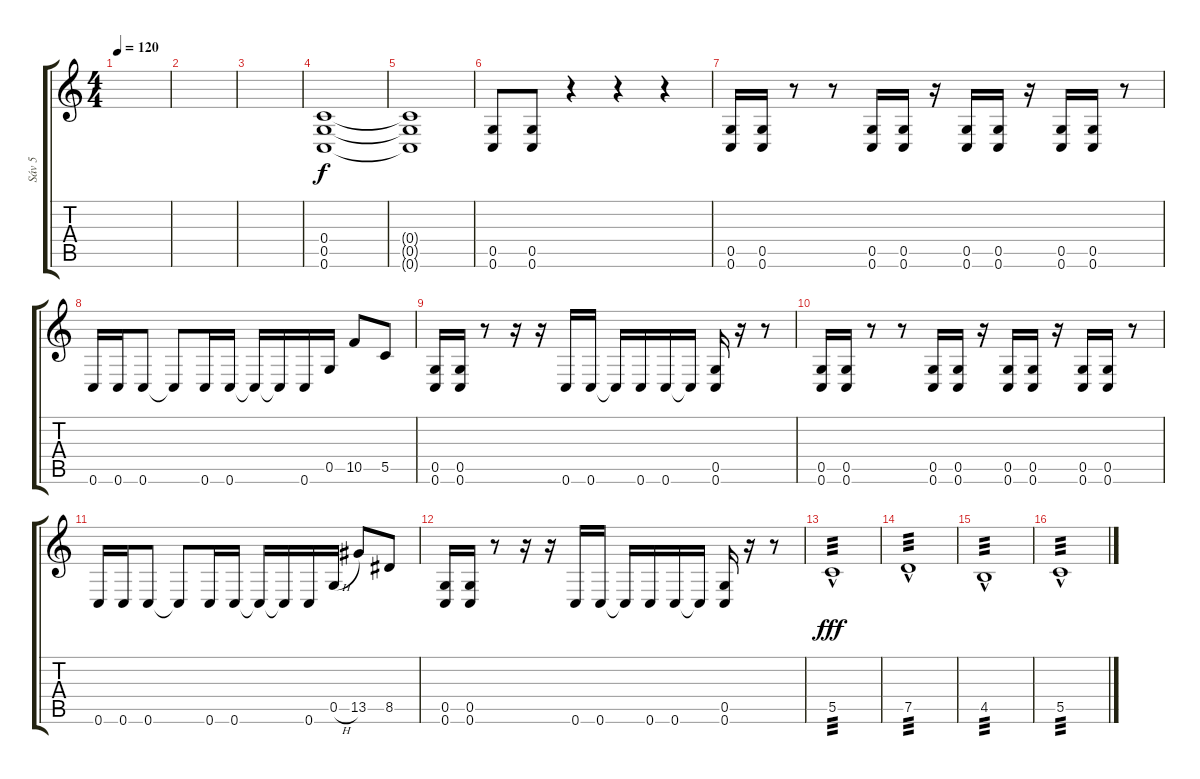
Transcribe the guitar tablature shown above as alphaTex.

\track ("Sáv 5" "Sáv 5") {instrument distortionguitar}
\staff {score tabs}
\tuning (D4 A3 F3 C3 G2 C2) {hide}
\ts (4 4)
\tempo 120
\clef g2
\ks c
|
|
|
(0.4 0.5 0.6).1 |
(0.4{t} 0.5{t} 0.6{t}).1 |
(0.5 0.6).8 (0.5 0.6).8 r.4 r.4 r.4 |
(0.5 0.6).16 (0.5 0.6).16 r.8 r.8 (0.5 0.6).16 (0.5 0.6).16 r.16 (0.5 0.6).16 (0.5 0.6).16 r.16 (0.5 0.6).16 (0.5 0.6).16 r.8 |
0.6.16 0.6.16 0.6.8 0.6{t}.8 0.6.16 0.6.16 0.6{t}.16 0.6{t}.16 0.6.16 0.5.16 10.5.8 5.5.8 |
(0.5 0.6).16 (0.5 0.6).16 r.8 r.16 r.16 0.6.16 0.6.16 0.6{t}.16 0.6.16 0.6.16 0.6{t}.16 (0.5 0.6).16 r.16 r.8 |
(0.5 0.6).16 (0.5 0.6).16 r.8 r.8 (0.5 0.6).16 (0.5 0.6).16 r.16 (0.5 0.6).16 (0.5 0.6).16 r.16 (0.5 0.6).16 (0.5 0.6).16 r.8 |
0.6.16 0.6.16 0.6.8 0.6{t}.8 0.6.16 0.6.16 0.6{t}.16 0.6{t}.16 0.6.16 0.5{h}.16 13.5.8 8.5.8 |
(0.5 0.6).16 (0.5 0.6).16 r.8 r.16 r.16 0.6.16 0.6.16 0.6{t}.16 0.6.16 0.6.16 0.6{t}.16 (0.5 0.6).16 r.16 r.8 |
5.5{hac}.1{tp 3 dy fff} |
7.5{hac}.1{tp 3} |
4.5{hac}.1{tp 3} |
5.5{hac}.1{tp 3}
